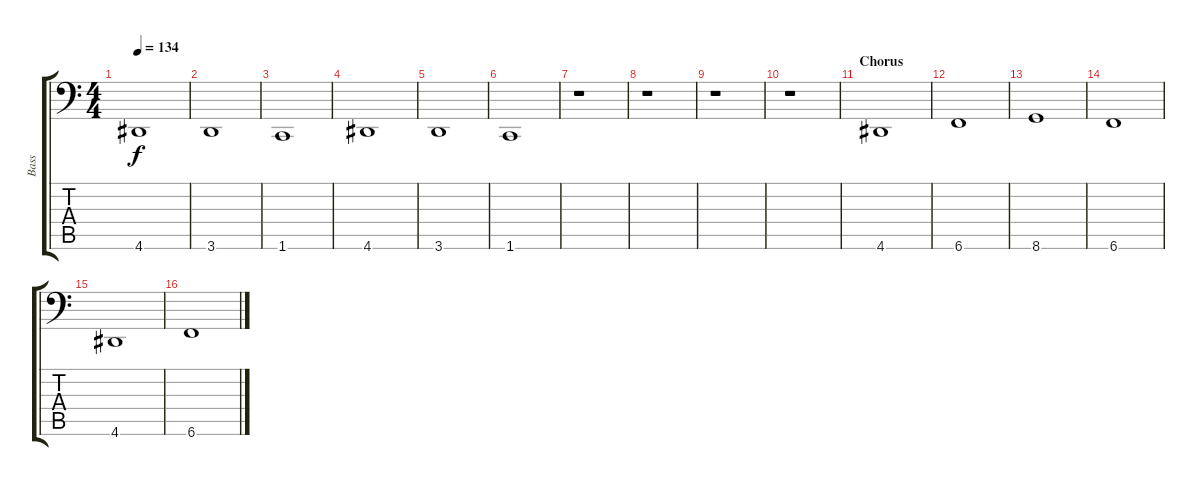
\track ("Bass" "Bass") {instrument acousticbass}
\staff {score tabs}
\tuning (C3 G2 D2 A1 E1 B0) {hide}
\ts (4 4)
\tempo 134
\clef f4
\ks c
4.6.1{dy f} |
3.6.1 |
1.6.1 |
4.6.1 |
3.6.1 |
1.6.1 |
r.1 |
r.1 |
r.1 |
r.1 |
\section ("" "Chorus")
4.6.1 |
6.6.1 |
8.6.1 |
6.6.1 |
4.6.1 |
6.6.1
